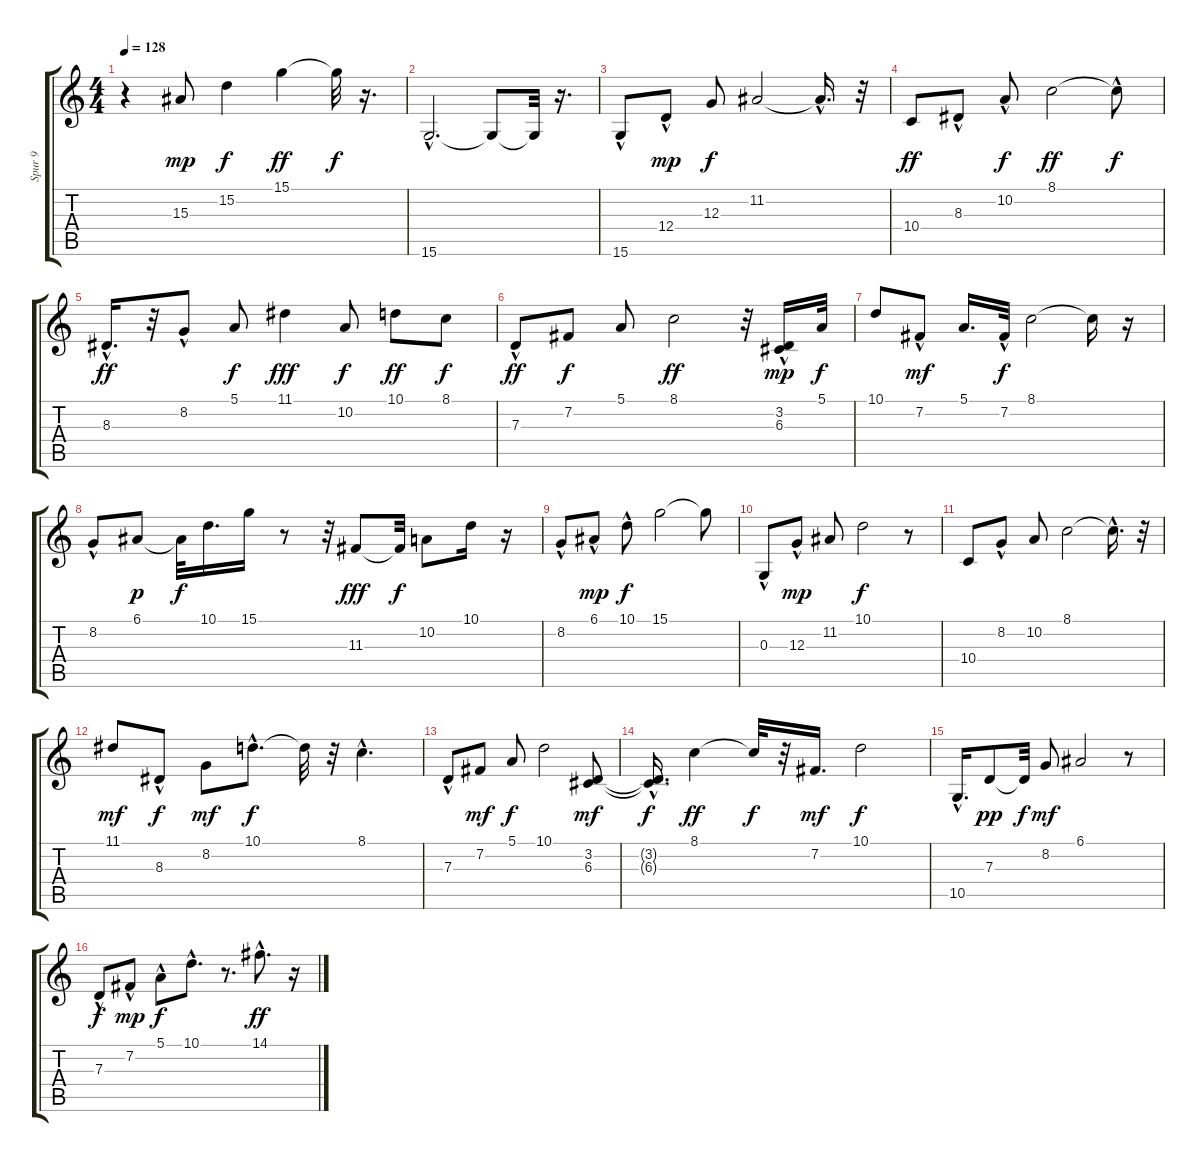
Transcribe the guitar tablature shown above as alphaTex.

\track ("Spur 9" "Spur 9") {instrument electricpiano1}
\staff {score tabs}
\tuning (E4 B3 G3 D3 A2 E2) {hide}
\ts (4 4)
\tempo 128
\clef g2
\ks c
r.4{dy f} 15.3.8{dy mp} 15.2.4{dy f} 15.1.4{dy ff} 15.1{t}.32{dy f} r.16{d} |
15.6{hac}.2{d} 15.6{t}.8 15.6{t}.32 r.16{d} |
15.6{hac}.8 12.4{hac}.8{dy mp} 12.3.8{dy f} 11.2.2 11.2{hac t}.16{d} r.32 |
10.4.8{dy ff} 8.3{hac}.8 10.2{hac}.8{dy f} 8.1.2{dy ff} 8.1{hac t}.8{dy f} |
8.3{hac}.16{d dy ff} r.32 8.2{hac}.8 5.1.8{dy f} 11.1.4{dy fff} 10.2.8{dy f} 10.1.8{dy ff} 8.1.8{dy f} |
7.3{hac}.8{dy ff} 7.2.8{dy f} 5.1.8 8.1.2{dy ff} r.32 (3.2 6.3{hac}).16{dy mp} 5.1.32{dy f} |
10.1.8 7.2{hac}.8{dy mf} 5.1.16{d} 7.2{hac}.32{dy f} 8.1.2 8.1{t}.16 r.16 |
8.2{hac}.8 6.1.8{dy p} 6.1{t}.32{dy f} 10.1.16{d} 15.1.16 r.8 r.32 11.3.8{dy fff} 11.3{t}.32{dy f} 10.2.8 10.1.16 r.16 |
8.2{hac}.8 6.1{hac}.8{dy mp} 10.1{hac}.8{dy f} 15.1.2 15.1{t}.8 |
0.3{hac}.8 12.3{hac}.8{dy mp} 11.2.8 10.1.2{dy f} r.8 |
10.4.8 8.2{hac}.8 10.2.8 8.1.2 8.1{hac t}.16{d} r.32 |
11.1.8{dy mf} 8.3{hac}.8{dy f} 8.2.8{dy mf} 10.1{hac}.8{d dy f} 10.1{t}.32 r.32 8.1{hac}.4{d} |
7.3{hac}.8 7.2.8{dy mf} 5.1.8{dy f} 10.1.2 (3.2 6.3).8{dy mf} |
(3.2{hac t} 6.3{t}).16{d dy f} 8.1.4{dy ff} 8.1{t}.32{dy f} r.32 7.2.16{d dy mf} 10.1.2{dy f} |
10.5{hac}.16{d} 7.3.8{dy pp} 7.3{t}.32{dy f} 8.2.8{dy mf} 6.1.2 r.8 |
7.3{hac}.8{dy f} 7.2{hac}.8{dy mp} 5.1{hac}.8{dy f} 10.1{hac}.8{d} r.8{d} 14.1{hac}.8{d dy ff} r.16
